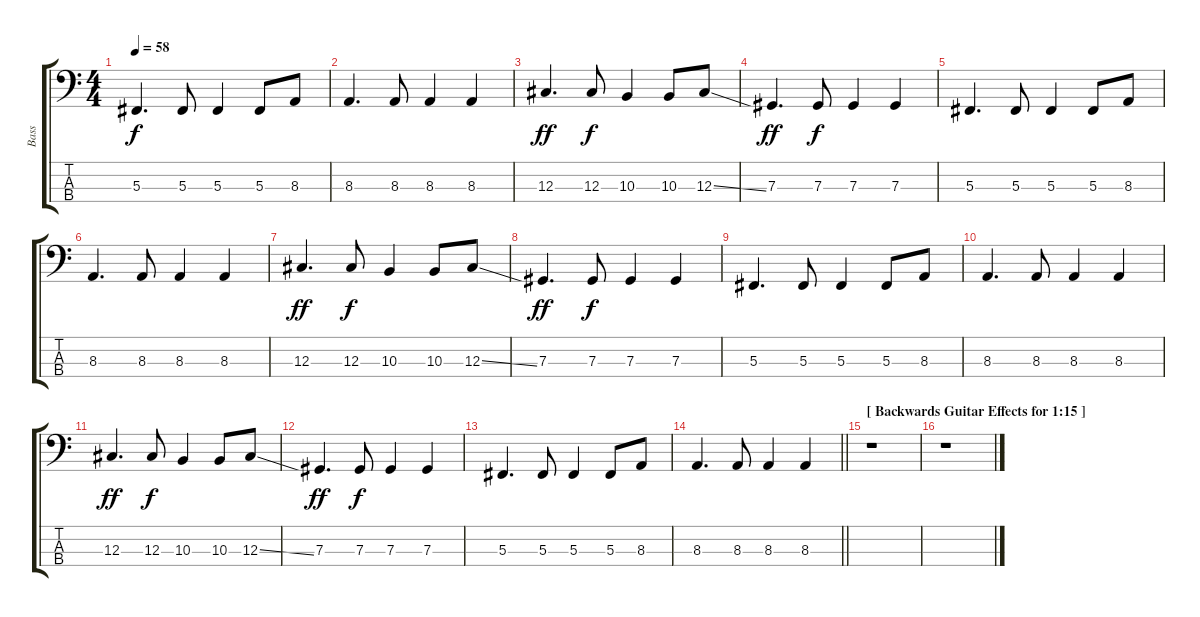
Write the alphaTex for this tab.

\track ("Bass" "Bass") {instrument electricbasspick}
\staff {score tabs}
\tuning (B1 Gb1 Db1 Ab0) {hide}
\ts (4 4)
\tempo 58
\clef f4
\ks c
5.3.4{d dy f} 5.3.8 5.3.4 5.3.8 8.3.8 |
8.3.4{d} 8.3.8 8.3.4 8.3.4 |
12.3.4{d dy ff} 12.3.8{dy f} 10.3.4 10.3.8 12.3{ss}.8 |
7.3.4{d dy ff} 7.3.8{dy f} 7.3.4 7.3.4 |
5.3.4{d} 5.3.8 5.3.4 5.3.8 8.3.8 |
8.3.4{d} 8.3.8 8.3.4 8.3.4 |
12.3.4{d dy ff} 12.3.8{dy f} 10.3.4 10.3.8 12.3{ss}.8 |
7.3.4{d dy ff} 7.3.8{dy f} 7.3.4 7.3.4 |
5.3.4{d} 5.3.8 5.3.4 5.3.8 8.3.8 |
8.3.4{d} 8.3.8 8.3.4{volume 0} 8.3.4 |
12.3.4{d dy ff} 12.3.8{dy f} 10.3.4 10.3.8 12.3{ss}.8 |
7.3.4{d dy ff} 7.3.8{dy f} 7.3.4 7.3.4 |
5.3.4{d} 5.3.8 5.3.4 5.3.8 8.3.8 |
\barLineRight lightlight
8.3.4{d} 8.3.8 8.3.4 8.3.4 |
\section ("" "[ Backwards Guitar Effects for 1:15 ]")
r.1 |
r.1
